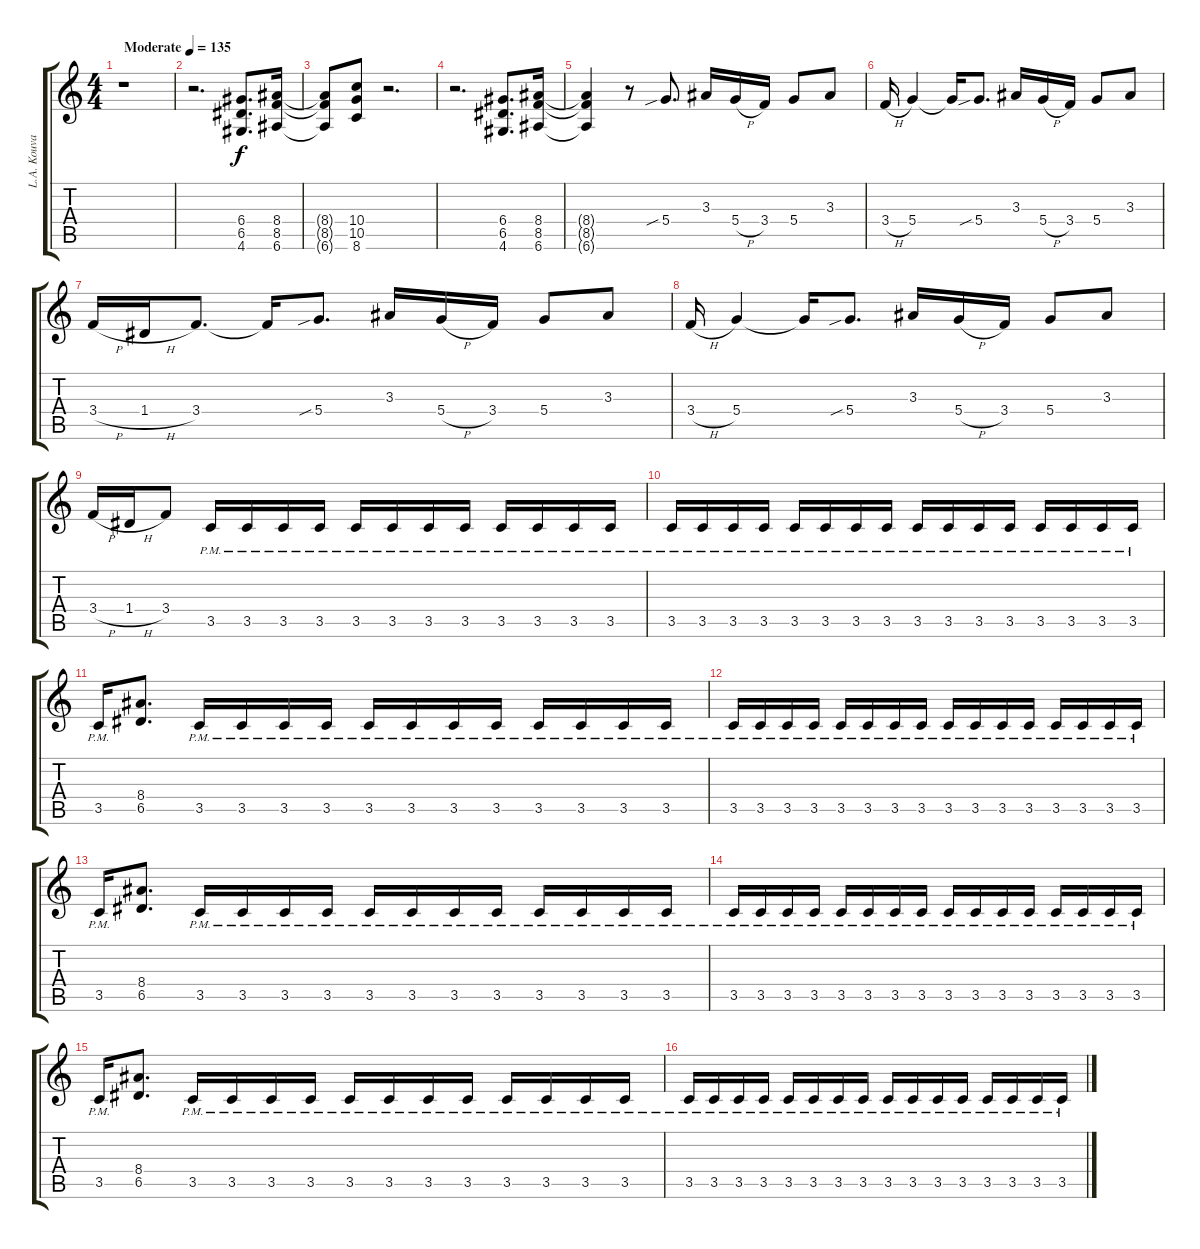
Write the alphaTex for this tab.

\track ("L.A. Kouvans" "L.A. Kouva") {instrument distortionguitar}
\staff {score tabs}
\tuning (E4 B3 G3 D3 A2 E2) {hide}
\ts (4 4)
\tempo (135 "Moderate")
\clef g2
\ks c
r.1{dy f instrument distortionguitar} |
r.2{d} (6.4 6.5 4.6).8{d} (8.4 8.5 6.6).16 |
(8.4{t} 8.5{t} 6.6{t}).8 (10.4 10.5 8.6).8 r.2{d} |
r.2{d} (6.4 6.5 4.6).8{d} (8.4 8.5 6.6).16 |
(8.4{t} 8.5{t} 6.6{t}).4 r.8 5.4{sib}.8{d} 3.3.16 5.4{h}.16 3.4.16 5.4.8 3.3.8 |
3.4{h}.16 5.4.4 5.4{t}.16 5.4{sib}.8{d} 3.3.16 5.4{h}.16 3.4.16 5.4.8 3.3.8 |
3.4{h}.16 1.4{h}.16 3.4.8{d} 3.4{t}.16 5.4{sib}.8{d} 3.3.16 5.4{h}.16 3.4.16 5.4.8 3.3.8 |
3.4{h}.16 5.4.4 5.4{t}.16 5.4{sib}.8{d} 3.3.16 5.4{h}.16 3.4.16 5.4.8 3.3.8 |
3.4{h}.16 1.4{h}.16 3.4.8 3.5{pm}.16 3.5{pm}.16 3.5{pm}.16 3.5{pm}.16 3.5{pm}.16 3.5{pm}.16 3.5{pm}.16 3.5{pm}.16 3.5{pm}.16 3.5{pm}.16 3.5{pm}.16 3.5{pm}.16 |
3.5{pm}.16 3.5{pm}.16 3.5{pm}.16 3.5{pm}.16 3.5{pm}.16 3.5{pm}.16 3.5{pm}.16 3.5{pm}.16 3.5{pm}.16 3.5{pm}.16 3.5{pm}.16 3.5{pm}.16 3.5{pm}.16 3.5{pm}.16 3.5{pm}.16 3.5{pm}.16 |
3.5{pm}.16 (8.4 6.5).8{d} 3.5{pm}.16 3.5{pm}.16 3.5{pm}.16 3.5{pm}.16 3.5{pm}.16 3.5{pm}.16 3.5{pm}.16 3.5{pm}.16 3.5{pm}.16 3.5{pm}.16 3.5{pm}.16 3.5{pm}.16 |
3.5{pm}.16 3.5{pm}.16 3.5{pm}.16 3.5{pm}.16 3.5{pm}.16 3.5{pm}.16 3.5{pm}.16 3.5{pm}.16 3.5{pm}.16 3.5{pm}.16 3.5{pm}.16 3.5{pm}.16 3.5{pm}.16 3.5{pm}.16 3.5{pm}.16 3.5{pm}.16 |
3.5{pm}.16 (8.4 6.5).8{d} 3.5{pm}.16 3.5{pm}.16 3.5{pm}.16 3.5{pm}.16 3.5{pm}.16 3.5{pm}.16 3.5{pm}.16 3.5{pm}.16 3.5{pm}.16 3.5{pm}.16 3.5{pm}.16 3.5{pm}.16 |
3.5{pm}.16 3.5{pm}.16 3.5{pm}.16 3.5{pm}.16 3.5{pm}.16 3.5{pm}.16 3.5{pm}.16 3.5{pm}.16 3.5{pm}.16 3.5{pm}.16 3.5{pm}.16 3.5{pm}.16 3.5{pm}.16 3.5{pm}.16 3.5{pm}.16 3.5{pm}.16 |
3.5{pm}.16 (8.4 6.5).8{d} 3.5{pm}.16 3.5{pm}.16 3.5{pm}.16 3.5{pm}.16 3.5{pm}.16 3.5{pm}.16 3.5{pm}.16 3.5{pm}.16 3.5{pm}.16 3.5{pm}.16 3.5{pm}.16 3.5{pm}.16 |
3.5{pm}.16 3.5{pm}.16 3.5{pm}.16 3.5{pm}.16 3.5{pm}.16 3.5{pm}.16 3.5{pm}.16 3.5{pm}.16 3.5{pm}.16 3.5{pm}.16 3.5{pm}.16 3.5{pm}.16 3.5{pm}.16 3.5{pm}.16 3.5{pm}.16 3.5{pm}.16
